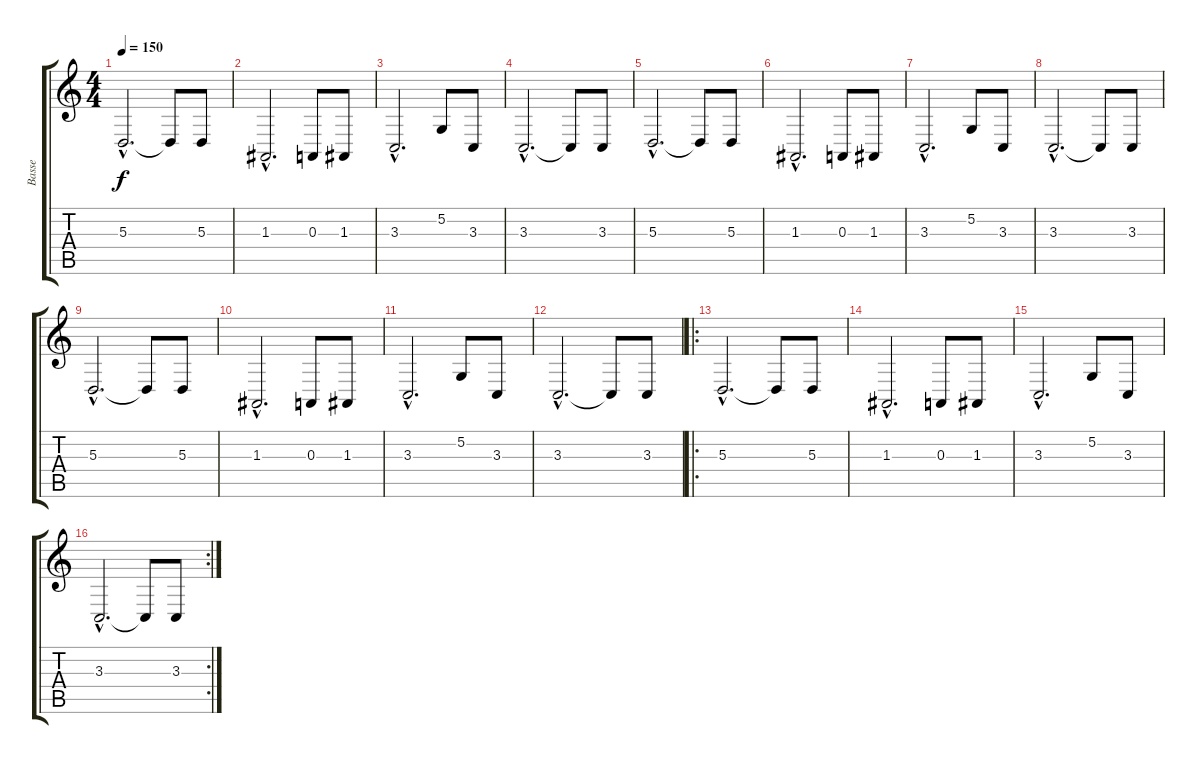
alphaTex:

\track ("Basse" "Basse") {instrument electricbassfinger}
\staff {score tabs}
\tuning (G2 D2 A1 E1 B0 E2) {hide}
\ts (4 4)
\tempo 150
\clef g2
\ks c
5.3{hac}.2{d dy f instrument fretlessbass} 5.3{t}.8 5.3.8 |
1.3{hac}.2{d} 0.3.8 1.3.8 |
3.3{hac}.2{d} 5.2.8 3.3.8 |
3.3{hac}.2{d} 3.3{t}.8 3.3.8 |
5.3{hac}.2{d} 5.3{t}.8 5.3.8 |
1.3{hac}.2{d} 0.3.8 1.3.8 |
3.3{hac}.2{d} 5.2.8 3.3.8 |
3.3{hac}.2{d} 3.3{t}.8 3.3.8 |
5.3{hac}.2{d} 5.3{t}.8 5.3.8 |
1.3{hac}.2{d} 0.3.8 1.3.8 |
3.3{hac}.2{d} 5.2.8 3.3.8 |
3.3{hac}.2{d} 3.3{t}.8 3.3.8 |
\ro
5.3{hac}.2{d} 5.3{t}.8 5.3.8 |
1.3{hac}.2{d} 0.3.8 1.3.8 |
3.3{hac}.2{d} 5.2.8 3.3.8 |
\rc 2
3.3{hac}.2{d} 3.3{t}.8 3.3.8
